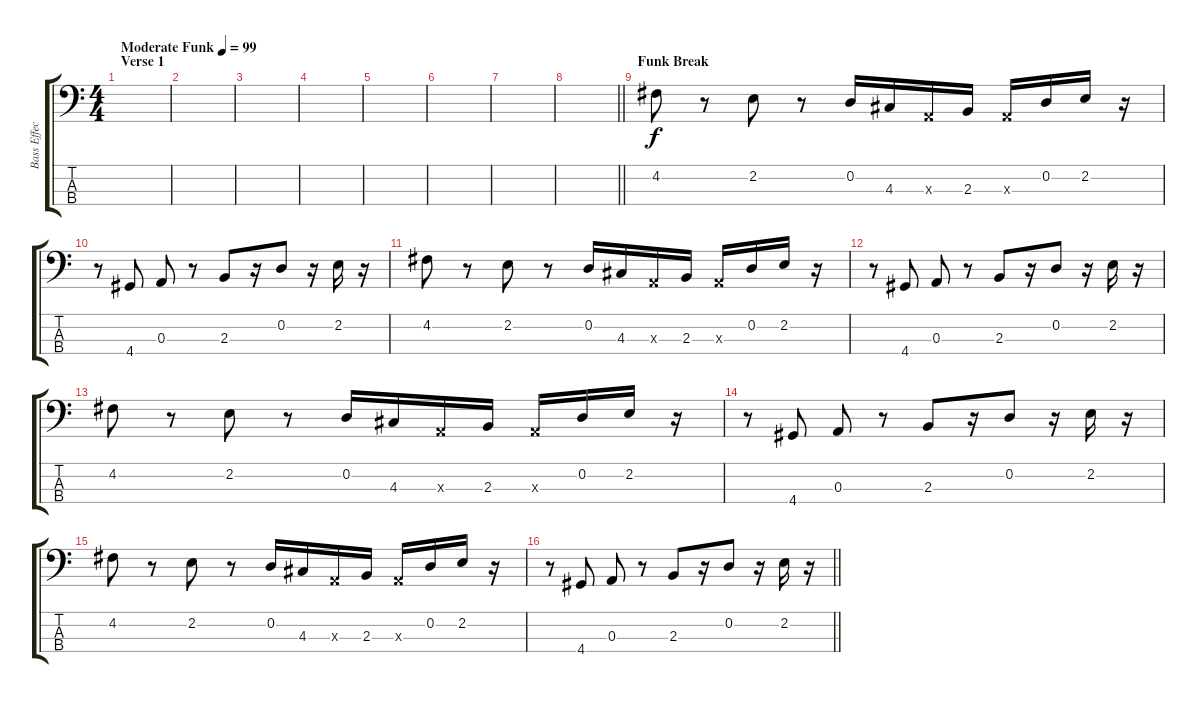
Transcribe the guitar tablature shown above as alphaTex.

\track ("Bass Effect" "Bass Effec") {instrument synthbass2}
\staff {score tabs}
\tuning (G2 D2 A1 E1) {hide}
\ts (4 4)
\section ("" "Verse 1")
\tempo (99 "Moderate Funk")
\clef f4
\ks c
|
|
|
|
|
|
|
\barLineRight lightlight
|
\section ("" "Funk Break")
4.2.8 r.8 2.2.8 r.8 0.2.16 4.3.16 0.3{x}.16 2.3.16 0.3{x}.16 0.2.16 2.2.16 r.16 |
r.8 4.4.8 0.3.8 r.8 2.3.8 r.16 0.2.8 r.16 2.2.16 r.16 |
4.2.8 r.8 2.2.8 r.8 0.2.16 4.3.16 0.3{x}.16 2.3.16 0.3{x}.16 0.2.16 2.2.16 r.16 |
r.8 4.4.8 0.3.8 r.8 2.3.8 r.16 0.2.8 r.16 2.2.16 r.16 |
4.2.8 r.8 2.2.8 r.8 0.2.16 4.3.16 0.3{x}.16 2.3.16 0.3{x}.16 0.2.16 2.2.16 r.16 |
r.8 4.4.8 0.3.8 r.8 2.3.8 r.16 0.2.8 r.16 2.2.16 r.16 |
4.2.8 r.8 2.2.8 r.8 0.2.16 4.3.16 0.3{x}.16 2.3.16 0.3{x}.16 0.2.16 2.2.16 r.16 |
\barLineRight lightlight
r.8 4.4.8 0.3.8 r.8 2.3.8 r.16 0.2.8 r.16 2.2.16 r.16
